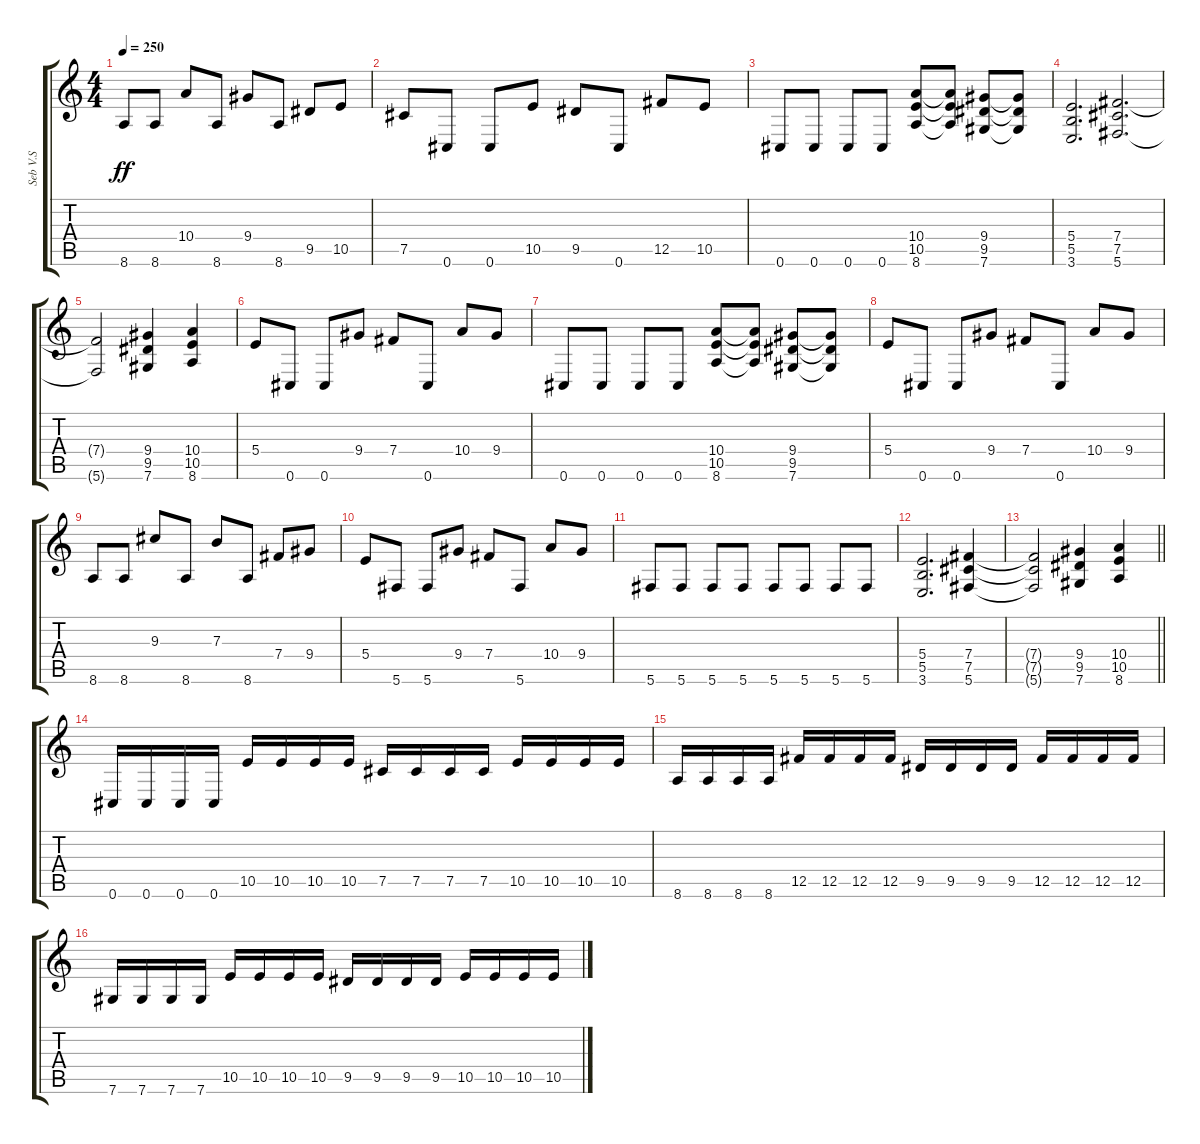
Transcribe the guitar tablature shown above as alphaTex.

\track ("Seb V.S" "Seb V.S") {instrument distortionguitar}
\staff {score tabs}
\tuning (Db4 Ab3 E3 B2 Gb2 Db2) {hide}
\ts (4 4)
\tempo 250
\clef g2
\ks c
8.6.8{dy ff} 8.6.8 10.4.8 8.6.8 9.4.8 8.6.8 9.5.8 10.5.8 |
7.5.8 0.6.8 0.6.8 10.5.8 9.5.8 0.6.8 12.5.8 10.5.8 |
0.6.8 0.6.8 0.6.8 0.6.8 (10.4 10.5 8.6).8 (10.4{t} 10.5{t} 8.6{t}).8 (9.4 9.5 7.6).8 (9.4{t} 9.5{t} 7.6{t}).8 |
(5.4 5.5 3.6).2{d} (7.4 7.5 5.6).2{d} |
(7.4{t} 5.6{t}).2 (9.4 9.5 7.6).4 (10.4 10.5 8.6).4 |
5.4.8 0.6.8 0.6.8 9.4.8 7.4.8 0.6.8 10.4.8 9.4.8 |
0.6.8 0.6.8 0.6.8 0.6.8 (10.4 10.5 8.6).8 (10.4{t} 10.5{t} 8.6{t}).8 (9.4 9.5 7.6).8 (9.4{t} 9.5{t} 7.6{t}).8 |
5.4.8 0.6.8 0.6.8 9.4.8 7.4.8 0.6.8 10.4.8 9.4.8 |
8.6.8 8.6.8 9.3.8 8.6.8 7.3.8 8.6.8 7.4.8 9.4.8 |
5.4.8 5.6.8 5.6.8 9.4.8 7.4.8 5.6.8 10.4.8 9.4.8 |
5.6.8 5.6.8 5.6.8 5.6.8 5.6.8 5.6.8 5.6.8 5.6.8 |
(5.4 5.5 3.6).2{d} (7.4 7.5 5.6).4 |
\barLineRight lightlight
(7.4{t} 7.5{t} 5.6{t}).2 (9.4 9.5 7.6).4 (10.4 10.5 8.6).4 |
0.6.16 0.6.16 0.6.16 0.6.16 10.5.16 10.5.16 10.5.16 10.5.16 7.5.16 7.5.16 7.5.16 7.5.16 10.5.16 10.5.16 10.5.16 10.5.16 |
8.6.16 8.6.16 8.6.16 8.6.16 12.5.16 12.5.16 12.5.16 12.5.16 9.5.16 9.5.16 9.5.16 9.5.16 12.5.16 12.5.16 12.5.16 12.5.16 |
7.6.16 7.6.16 7.6.16 7.6.16 10.5.16 10.5.16 10.5.16 10.5.16 9.5.16 9.5.16 9.5.16 9.5.16 10.5.16 10.5.16 10.5.16 10.5.16
